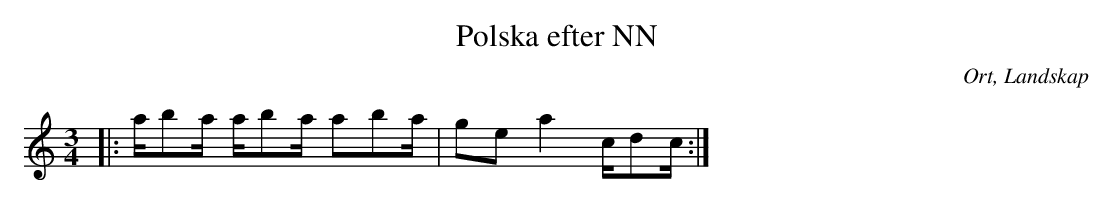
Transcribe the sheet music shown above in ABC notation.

X:1
T:Polska efter NN
O:Ort, Landskap
M:3/4
L:1/8
K:C
|: a/ba/ a/ba/ aba/ | ge a2 c/dc/   :|
